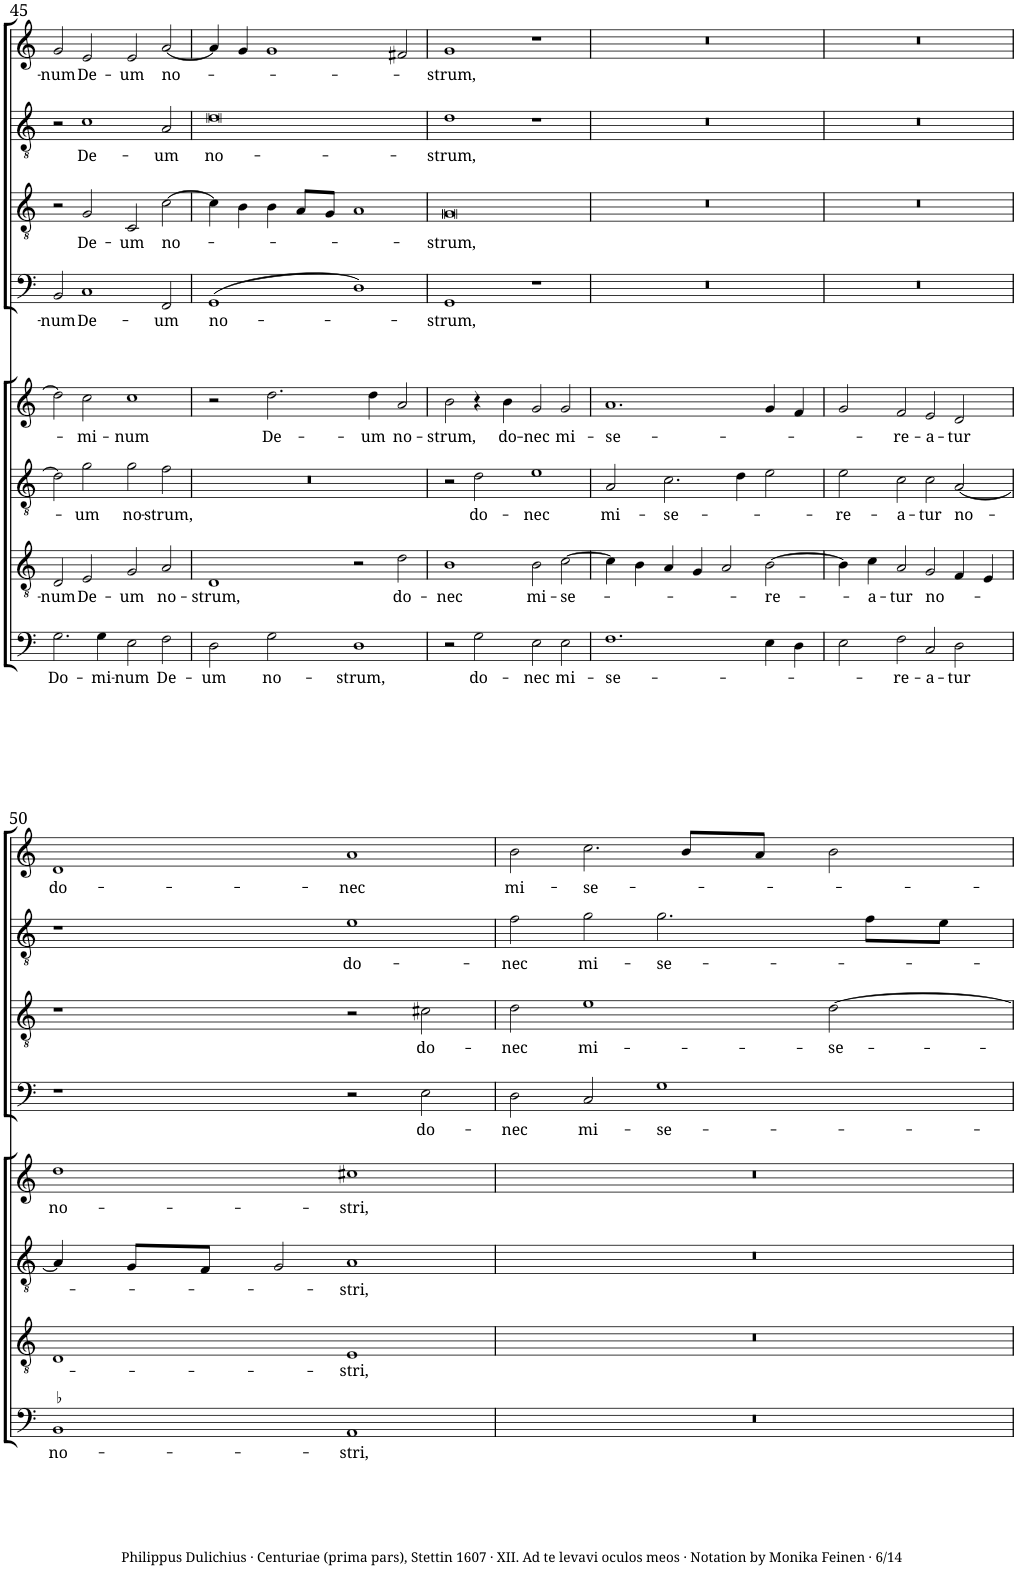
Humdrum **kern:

**kern	**text	**kern	**text	**kern	**text	**kern	**text	**kern	**text	**kern	**text	**kern	**text	**kern	**text
*part8	*part8	*part7	*part7	*part6	*part6	*part5	*part5	*part4	*part4	*part3	*part3	*part2	*part2	*part1	*part1
*staff8	*staff8	*staff7	*staff7	*staff6	*staff6	*staff5	*staff5	*staff4	*staff4	*staff3	*staff3	*staff2	*staff2	*staff1	*staff1
*I"Basis.	*	*I"Tenor.	*	*I"Altus.	*	*I"Discantus.	*	*I"Quinta vox.	*	*I"Sexta vox.	*	*I"Septima vox.	*	*I"Octava vox.	*
!!LO:PB:g=z
*clefF4	*	*clefGv2	*	*clefGv2	*	*clefG2	*	*clefF4	*	*clefGv2	*	*clefGv2	*	*clefG2	*
*k[]	*	*k[]	*	*k[]	*	*k[]	*	*k[]	*	*k[]	*	*k[]	*	*k[]	*
*M4/2	*	*M4/2	*	*M4/2	*	*M4/2	*	*M4/2	*	*M4/2	*	*M4/2	*	*M4/2	*
*met(c)	*	*met(c)	*	*met(c)	*	*met(c)	*	*met(c)	*	*met(c)	*	*met(c)	*	*met(c)	*
=45	=45	=45	=45	=45	=45	=45	=45	=45	=45	=45	=45	=45	=45	=45	=45
!	!LO:LY:b	!	!LO:LY:b	!	!	!	!	!	!LO:LY:b	!	!	!	!	!	!LO:LY:b
2.G\	Do-	2D/	-num	2d\]	.	2dd\]	.	2BB/	-num	2r	.	2r	.	2g/	-num
!	!	!	!LO:LY:b	!	!LO:LY:b	!	!LO:LY:b	!	!LO:LY:b	!	!LO:LY:b	!	!LO:LY:b	!	!LO:LY:b
.	.	2E/	De-	2g\	-um	2cc\	-mi-	1C	De-	2G/	De-	1c	De-	2e/	De-
!	!LO:LY:b	!	!	!	!	!	!	!	!	!	!	!	!	!	!
4G\	-mi-	.	.	.	.	.	.	.	.	.	.	.	.	.	.
!	!LO:LY:b	!	!LO:LY:b	!	!LO:LY:b	!	!LO:LY:b	!	!	!	!LO:LY:b	!	!	!	!LO:LY:b
2E\	-num	2G/	-um	2g\	no-	1cc	-num	.	.	2C/	-um	.	.	2e/	-um
!	!LO:LY:b	!	!LO:LY:b	!	!LO:LY:b	!	!	!	!LO:LY:b	!	!LO:LY:b	!	!LO:LY:b	!	!LO:LY:b
2F\	De-	2A/	no-	2f\	-strum,	.	.	2FF/	-um	[2c\	no-	2A/	-um	[2a/	no-
=46	=46	=46	=46	=46	=46	=46	=46	=46	=46	=46	=46	=46	=46	=46	=46
!	!LO:LY:b	!	!LO:LY:b	!	!	!	!	!	!LO:LY:b	!	!	!	!LO:LY:b	!	!
2D\	-um	1D	-strum,	0r	.	2r	.	(1GG	no-	4c\]	.	0d	no-	4a/]	.
.	.	.	.	.	.	.	.	.	.	4B\	.	.	.	4g/	.
!	!LO:LY:b	!	!	!	!	!	!LO:LY:b	!	!	!	!	!	!	!	!
2G\	no-	.	.	.	.	2.dd\	De-	.	.	4B\	.	.	.	1g	.
.	.	.	.	.	.	.	.	.	.	8A/L	.	.	.	.	.
.	.	.	.	.	.	.	.	.	.	8G/J	.	.	.	.	.
!	!LO:LY:b	!	!	!	!	!	!	!	!	!	!	!	!	!	!
1D	-strum,	2r	.	.	.	.	.	1D)	.	1A	.	.	.	.	.
!	!	!	!	!	!	!	!LO:LY:b	!	!	!	!	!	!	!	!
.	.	.	.	.	.	4dd\	-um	.	.	.	.	.	.	.	.
!	!	!	!LO:LY:b	!	!	!	!LO:LY:b	!	!	!	!	!	!	!	!
.	.	2d\	do-	.	.	2a/	no-	.	.	.	.	.	.	2f#X/	.
=47	=47	=47	=47	=47	=47	=47	=47	=47	=47	=47	=47	=47	=47	=47	=47
!	!	!	!LO:LY:b	!	!	!	!LO:LY:b	!	!LO:LY:b	!	!LO:LY:b	!	!LO:LY:b	!	!LO:LY:b
2r	.	1B	-nec	2r	.	2b\	-strum,	1GG	-strum,	0G	-strum,	1d	-strum,	1g	-strum,
!	!LO:LY:b	!	!	!	!LO:LY:b	!	!	!	!	!	!	!	!	!	!
2G\	do-	.	.	2d\	do-	4r	.	.	.	.	.	.	.	.	.
!	!	!	!	!	!	!	!LO:LY:b	!	!	!	!	!	!	!	!
.	.	.	.	.	.	4b\	do-	.	.	.	.	.	.	.	.
!	!LO:LY:b	!	!LO:LY:b	!	!LO:LY:b	!	!LO:LY:b	!	!	!	!	!	!	!	!
2E\	-nec	2B\	mi-	1e	-nec	2g/	-nec	1r	.	.	.	1r	.	1r	.
!	!LO:LY:b	!	!LO:LY:b	!	!	!	!LO:LY:b	!	!	!	!	!	!	!	!
2E\	mi-	[2c\	-se-	.	.	2g/	mi-	.	.	.	.	.	.	.	.
=48	=48	=48	=48	=48	=48	=48	=48	=48	=48	=48	=48	=48	=48	=48	=48
!	!LO:LY:b	!	!	!	!LO:LY:b	!	!LO:LY:b	!	!	!	!	!	!	!	!
1.F	-se-	4c\]	.	2A/	mi-	1.a	-se-	0r	.	0r	.	0r	.	0r	.
.	.	4B\	.	.	.	.	.	.	.	.	.	.	.	.	.
!	!	!	!	!	!LO:LY:b	!	!	!	!	!	!	!	!	!	!
.	.	4A/	.	2.c\	-se-	.	.	.	.	.	.	.	.	.	.
.	.	4G/	.	.	.	.	.	.	.	.	.	.	.	.	.
.	.	2A/	.	.	.	.	.	.	.	.	.	.	.	.	.
.	.	.	.	4d\	.	.	.	.	.	.	.	.	.	.	.
!	!	!	!LO:LY:b	!	!	!	!	!	!	!	!	!	!	!	!
4E\	.	[2B\	-re-	2e\	.	4g/	.	.	.	.	.	.	.	.	.
4D\	.	.	.	.	.	4f/	.	.	.	.	.	.	.	.	.
=49	=49	=49	=49	=49	=49	=49	=49	=49	=49	=49	=49	=49	=49	=49	=49
!	!	!	!	!	!LO:LY:b	!	!	!	!	!	!	!	!	!	!
2E\	.	4B\]	.	2e\	-re-	2g/	.	0r	.	0r	.	0r	.	0r	.
!	!	!	!LO:LY:b	!	!	!	!	!	!	!	!	!	!	!	!
.	.	4c\	-a-	.	.	.	.	.	.	.	.	.	.	.	.
!	!LO:LY:b	!	!LO:LY:b	!	!LO:LY:b	!	!LO:LY:b	!	!	!	!	!	!	!	!
2F\	-re-	2A/	-tur	2c\	-a-	2f/	-re-	.	.	.	.	.	.	.	.
!	!LO:LY:b	!	!LO:LY:b	!	!LO:LY:b	!	!LO:LY:b	!	!	!	!	!	!	!	!
2C/	-a-	2G/	no-	2c\	-tur	2e/	-a-	.	.	.	.	.	.	.	.
!	!LO:LY:b	!	!	!	!LO:LY:b	!	!LO:LY:b	!	!	!	!	!	!	!	!
2D\	-tur	4F/	.	[2A/	no-	2d/	-tur	.	.	.	.	.	.	.	.
.	.	4E/	.	.	.	.	.	.	.	.	.	.	.	.	.
!!LO:LB:g=z
=50	=50	=50	=50	=50	=50	=50	=50	=50	=50	=50	=50	=50	=50	=50	=50
!	!LO:LY:b	!	!	!	!	!	!LO:LY:b	!	!	!	!	!	!	!	!LO:LY:b
1BB-X	no-	1D	.	4A/]	.	1dd	no-	1r	.	1r	.	1r	.	1d	do-
.	.	.	.	8G/L	.	.	.	.	.	.	.	.	.	.	.
.	.	.	.	8F/J	.	.	.	.	.	.	.	.	.	.	.
.	.	.	.	2G/	.	.	.	.	.	.	.	.	.	.	.
!	!LO:LY:b	!	!LO:LY:b	!	!LO:LY:b	!	!LO:LY:b	!	!	!	!	!	!LO:LY:b	!	!LO:LY:b
1AA	-stri,	1E	-stri,	1A	-stri,	1cc#X	-stri,	2r	.	2r	.	1e	do-	1a	-nec
!	!	!	!	!	!	!	!	!	!LO:LY:b	!	!LO:LY:b	!	!	!	!
.	.	.	.	.	.	.	.	2E\	do-	2c#X\	do-	.	.	.	.
=51	=51	=51	=51	=51	=51	=51	=51	=51	=51	=51	=51	=51	=51	=51	=51
!	!	!	!	!	!	!	!	!	!LO:LY:b	!	!LO:LY:b	!	!LO:LY:b	!	!LO:LY:b
0r	.	0r	.	0r	.	0r	.	2D\	-nec	2d\	-nec	2f\	-nec	2b\	mi-
!	!	!	!	!	!	!	!	!	!LO:LY:b	!	!LO:LY:b	!	!LO:LY:b	!	!LO:LY:b
.	.	.	.	.	.	.	.	2C/	mi-	1e	mi-	2g\	mi-	2.cc\	-se-
!	!	!	!	!	!	!	!	!	!LO:LY:b	!	!	!	!LO:LY:b	!	!
.	.	.	.	.	.	.	.	1G	-se-	.	.	2.g\	-se-	.	.
.	.	.	.	.	.	.	.	.	.	.	.	.	.	8b/L	.
.	.	.	.	.	.	.	.	.	.	.	.	.	.	8a/J	.
!	!	!	!	!	!	!	!	!	!	!	!LO:LY:b	!	!	!	!
.	.	.	.	.	.	.	.	.	.	[2d\	-se-	.	.	2b\	.
.	.	.	.	.	.	.	.	.	.	.	.	8f\L	.	.	.
.	.	.	.	.	.	.	.	.	.	.	.	8e\J	.	.	.
=	=	=	=	=	=	=	=	=	=	=	=	=	=	=	=
*-	*-	*-	*-	*-	*-	*-	*-	*-	*-	*-	*-	*-	*-	*-	*-
